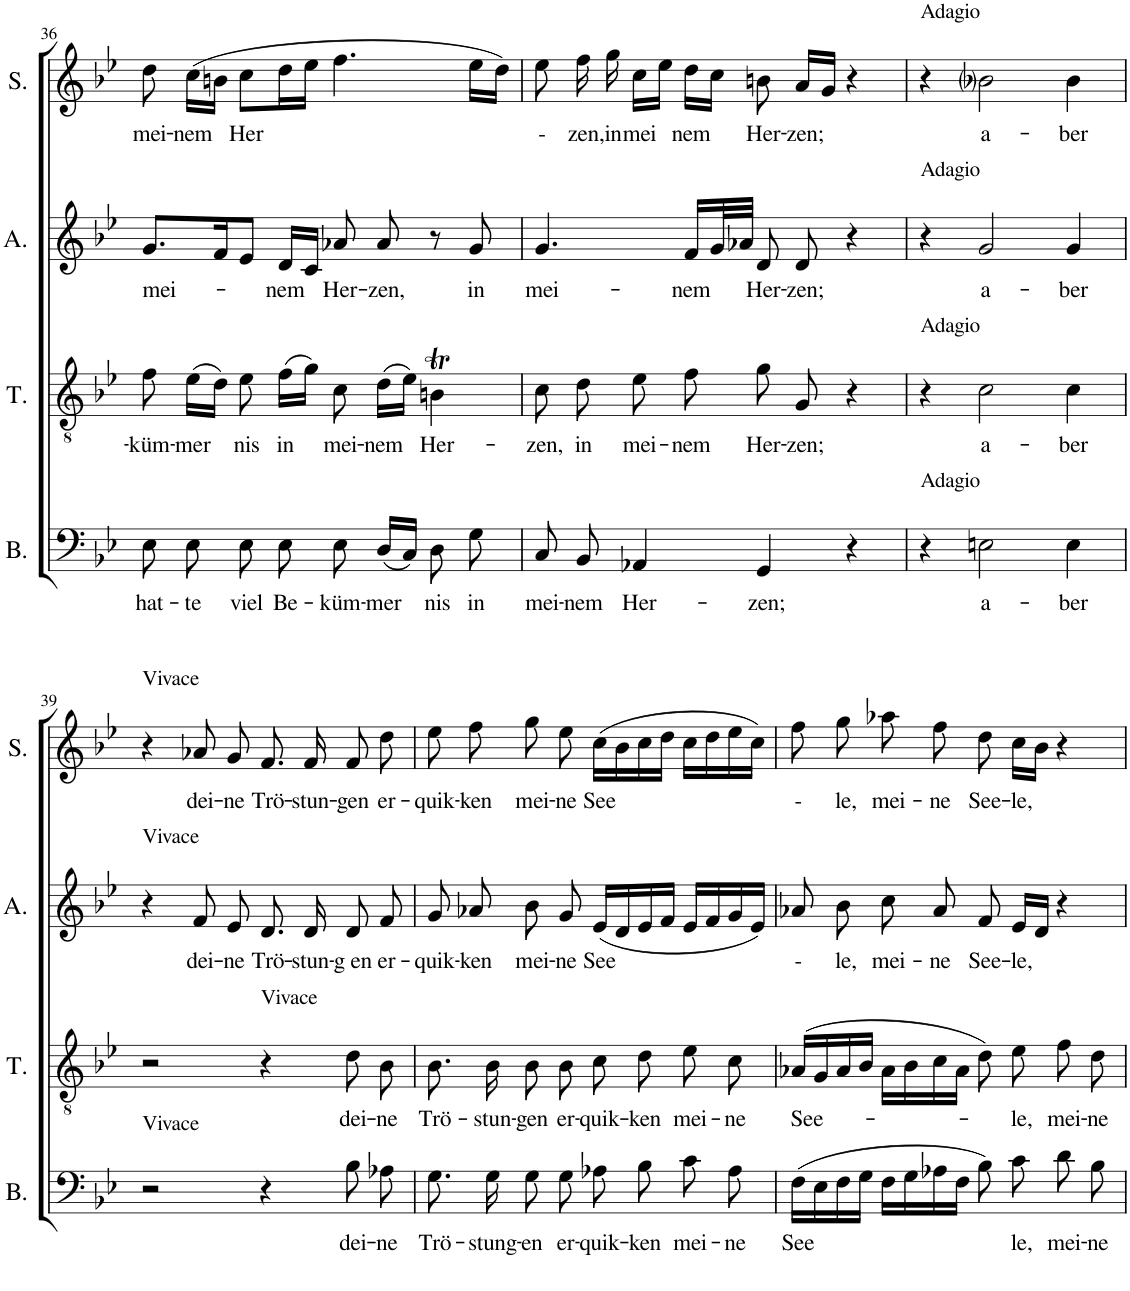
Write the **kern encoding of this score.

**kern	**text	**kern	**text	**kern	**text	**kern	**text
*part4	*part4	*part3	*part3	*part2	*part2	*part1	*part1
*staff4	*staff4	*staff3	*staff3	*staff2	*staff2	*staff1	*staff1
*I"Bass	*	*I"Tenor	*	*I"Alto	*	*I"Soprano	*
*I'B.	*	*I'T.	*	*I'A.	*	*I'S.	*
!!LO:PB:g=z
*clefF4	*	*clefGv2	*	*clefG2	*	*clefG2	*
*k[b-e-]	*	*k[b-e-]	*	*k[b-e-]	*	*k[b-e-]	*
*M4/4	*	*M4/4	*	*M4/4	*	*M4/4	*
*met(c)	*	*met(c)	*	*met(c)	*	*met(c)	*
=36	=36	=36	=36	=36	=36	=36	=36
!	!LO:LY:b	!	!LO:LY:b	!	!LO:LY:b	!	!LO:LY:b
8E-\	hat-	8f\	-küm-	8.g/L	mei-	8dd\	mei-
!	!LO:LY:b	!	!LO:LY:b	!	!	!	!LO:LY:b
8E-\	-te	(16e-\LL	-mer	.	.	(16cc\LL	-nem
.	.	16d\JJ)	.	16f/K	.	16bn\JJ	.
!	!LO:LY:b	!	!LO:LY:b	!	!	!	!LO:LY:b
8E-\	viel	8e-\	nis	8e-/J	.	8cc\L	Her
!	!LO:LY:b	!	!LO:LY:b	!	!LO:LY:b	!	!
8E-\	Be-	(16f\LL	in	16d/LL	-nem	16dd\L	.
.	.	16g\JJ)	.	16c/JJ	.	16ee-\JJ	.
!	!LO:LY:b	!	!LO:LY:b	!	!LO:LY:b	!	!
8E-\	-küm-	8c\	mei-	8a-X/	Her-	4.ff\	.
!	!LO:LY:b	!	!LO:LY:b	!	!LO:LY:b	!	!
(16D/LL	-mer	(16d\LL	-nem	8a-/	-zen,	.	.
16C/JJ)	.	16e-\JJ)	.	.	.	.	.
!	!LO:LY:b	!	!LO:LY:b	!	!	!	!
8D\	nis	4Bnt\	Her-	8r	.	.	.
!	!LO:LY:b	!	!	!	!LO:LY:b	!	!
8G\	in	.	.	8g/	in	16ee-\LL	.
.	.	.	.	.	.	16dd\JJ)	.
=37	=37	=37	=37	=37	=37	=37	=37
!	!LO:LY:b	!	!LO:LY:b	!	!LO:LY:b	!	!LO:LY:b
8C/	mei-	8c\	-zen,	4.g/	mei-	8ee-\	-
!	!LO:LY:b	!	!LO:LY:b	!	!	!	!LO:LY:b
8BB-/	-nem	8d\	in	.	.	16ff\	zen,
!	!	!	!	!	!	!	!LO:LY:b
.	.	.	.	.	.	16gg\	in
!	!LO:LY:b	!	!LO:LY:b	!	!	!	!LO:LY:b
4AA-X/	Her-	8e-\	mei-	.	.	16cc\LL	mei
.	.	.	.	.	.	16ee-\JJ	.
!	!	!	!LO:LY:b	!	!LO:LY:b	!	!LO:LY:b
.	.	8f\	-nem	16f/LL	-nem	16dd\LL	nem
.	.	.	.	32g/L	.	16cc\JJ	.
.	.	.	.	32a-X/JJJ	.	.	.
!	!LO:LY:b	!	!LO:LY:b	!	!LO:LY:b	!	!LO:LY:b
4GG/	-zen;	8g\	Her-	8d/	Her-	8bn\	Her-
!	!	!	!LO:LY:b	!	!LO:LY:b	!	!LO:LY:b
.	.	8G/	-zen;	8d/	-zen;	16a/LL	-zen;
.	.	.	.	.	.	16g/JJ	.
4r	.	4r	.	4r	.	4r	.
=38	=38	=38	=38	=38	=38	=38	=38
!	!	!	!	!	!	!LO:TX:a:t=Adagio	!
!	!	!	!	!LO:TX:a:t=Adagio	!	!	!
!	!	!LO:TX:a:t=Adagio	!	!	!	!	!
!LO:TX:a:t=Adagio	!	!	!	!	!	!	!
4r	.	4r	.	4r	.	4r	.
!	!LO:LY:b	!	!LO:LY:b	!	!LO:LY:b	!	!LO:LY:b
2En\	a-	2c\	a-	2g/	a-	2b-i\	a-
!	!LO:LY:b	!	!LO:LY:b	!	!LO:LY:b	!	!LO:LY:b
4E\	-ber	4c\	-ber	4g/	-ber	4b-\	-ber
!!LO:LB:g=z
=39	=39	=39	=39	=39	=39	=39	=39
!	!	!	!	!	!	!LO:TX:a:t=Vivace	!
!	!	!	!	!LO:TX:a:t=Vivace	!	!	!
!LO:TX:a:t=Vivace	!	!	!	!	!	!	!
2r	.	2r	.	4r	.	4r	.
!	!	!	!	!	!LO:LY:b	!	!LO:LY:b
.	.	.	.	8f/	dei-	8a-X/	dei-
!	!	!	!	!	!LO:LY:b	!	!LO:LY:b
.	.	.	.	8e-/	-ne	8g/	-ne
!	!	!LO:TX:a:t=Vivace	!	!	!	!	!
!	!	!	!	!	!LO:LY:b	!	!LO:LY:b
4r	.	4r	.	8.d/	Trö-	8.f/	Trö-
!	!	!	!	!	!LO:LY:b	!	!LO:LY:b
.	.	.	.	16d/	-stun-	16f/	-stun-
!	!LO:LY:b	!	!LO:LY:b	!	!LO:LY:b	!	!LO:LY:b
8B-\	dei-	8d\	dei-	8d/	-g en	8f/	-gen
!	!LO:LY:b	!	!LO:LY:b	!	!LO:LY:b	!	!LO:LY:b
8A-X\	-ne	8B-\	-ne	8f/	er-	8dd\	er-
=40	=40	=40	=40	=40	=40	=40	=40
!	!LO:LY:b	!	!LO:LY:b	!	!LO:LY:b	!	!LO:LY:b
8.G\	Trö-	8.B-\	Trö-	8g/	-quik-	8ee-\	-quik-
!	!	!	!	!	!LO:LY:b	!	!LO:LY:b
.	.	.	.	8a-X/	-ken	8ff\	-ken
!	!LO:LY:b	!	!LO:LY:b	!	!	!	!
16G\	-stung-	16B-\	-stun-	.	.	.	.
!	!LO:LY:b	!	!LO:LY:b	!	!LO:LY:b	!	!LO:LY:b
8G\	-en	8B-\	-gen	8b-\	mei-	8gg\	mei-
!	!LO:LY:b	!	!LO:LY:b	!	!LO:LY:b	!	!LO:LY:b
8G\	er-	8B-\	er-	8g/	-ne	8ee-\	-ne
!	!LO:LY:b	!	!LO:LY:b	!	!LO:LY:b	!	!LO:LY:b
8A-X\	-quik-	8c\	-quik-	(16e-/LL	See	(16cc\LL	See
.	.	.	.	16d/	.	16b-\	.
!	!LO:LY:b	!	!LO:LY:b	!	!	!	!
8B-\	-ken	8d\	-ken	16e-/	.	16cc\	.
.	.	.	.	16f/JJ	.	16dd\JJ	.
!	!LO:LY:b	!	!LO:LY:b	!	!	!	!
8c\	mei-	8e-\	mei-	16e-/LL	.	16cc\LL	.
.	.	.	.	16f/	.	16dd\	.
!	!LO:LY:b	!	!LO:LY:b	!	!	!	!
8A-\	-ne	8c\	-ne	16g/	.	16ee-\	.
.	.	.	.	16e-/JJ)	.	16cc\JJ)	.
=41	=41	=41	=41	=41	=41	=41	=41
!	!LO:LY:b	!	!LO:LY:b	!	!LO:LY:b	!	!LO:LY:b
(16F\LL	See	(16A-X/LL	See-	8a-X/	-	8ff\	-
16E-\	.	16G/	.	.	.	.	.
!	!	!	!	!	!LO:LY:b	!	!LO:LY:b
16F\	.	16A-/	.	8b-\	le,	8gg\	le,
16G\JJ	.	16B-/JJ	.	.	.	.	.
!	!	!	!	!	!LO:LY:b	!	!LO:LY:b
16F\LL	.	16A-\LL	.	8cc\	mei-	8aa-X\	mei-
16G\	.	16B-\	.	.	.	.	.
!	!	!	!	!	!LO:LY:b	!	!LO:LY:b
16A-X\	.	16c\	.	8a-/	-ne	8ff\	-ne
16F\JJ	.	16A-\JJ	.	.	.	.	.
!	!	!	!	!	!LO:LY:b	!	!LO:LY:b
8B-\)	.	8d\)	.	8f/	See-	8dd\	See-
!	!LO:LY:b	!	!LO:LY:b	!	!LO:LY:b	!	!LO:LY:b
8c\	le,	8e-\	-le,	16e-/LL	-le,	16cc\LL	-le,
.	.	.	.	16d/JJ	.	16b-\JJ	.
!	!LO:LY:b	!	!LO:LY:b	!	!	!	!
8d\	mei-	8f\	mei-	4r	.	4r	.
!	!LO:LY:b	!	!LO:LY:b	!	!	!	!
8B-\	-ne	8d\	-ne	.	.	.	.
=	=	=	=	=	=	=	=
*-	*-	*-	*-	*-	*-	*-	*-
